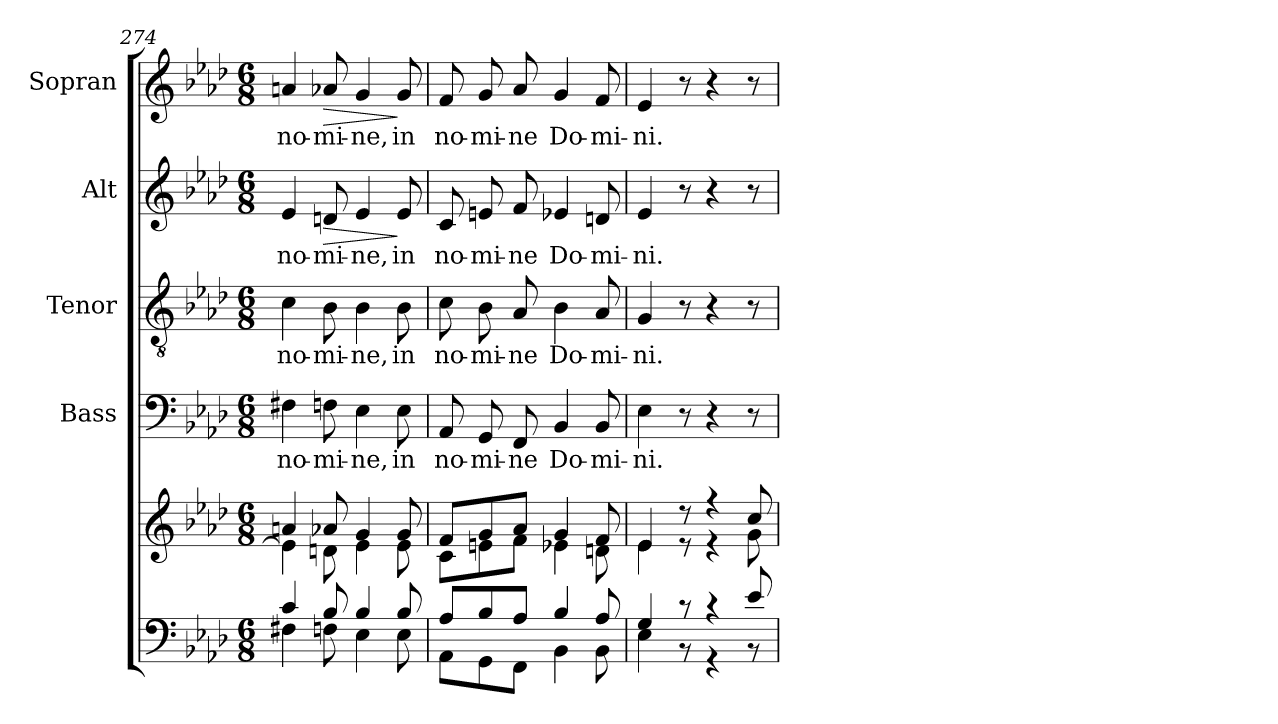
**kern	**kern	**kern	**text	**kern	**text	**kern	**text	**dynam	**kern	**text	**dynam
*part5	*part5	*part4	*part4	*part3	*part3	*part2	*part2	*part2	*part1	*part1	*part1
*staff6	*staff5	*staff4	*staff4	*staff3	*staff3	*staff2	*staff2	*staff2	*staff1	*staff1	*staff1
*	*	*I"Bass	*	*I"Tenor	*	*I"Alt	*	*	*I"Sopran	*	*
*	*	*I'B.	*	*I'T.	*	*I'A.	*	*	*I'S.	*	*
*clefF4	*clefG2	*clefF4	*	*clefGv2	*	*clefG2	*	*	*clefG2	*	*
*k[b-e-a-d-]	*k[b-e-a-d-]	*k[b-e-a-d-]	*	*k[b-e-a-d-]	*	*k[b-e-a-d-]	*	*	*k[b-e-a-d-]	*	*
*A-:	*A-:	*A-:	*	*A-:	*	*A-:	*	*	*A-:	*	*
*M6/8	*M6/8	*M6/8	*	*M6/8	*	*M6/8	*	*	*M6/8	*	*
=274	=274	=274	=274	=274	=274	=274	=274	=274	=274	=274	=274
*^	*^	*	*	*	*	*	*	*	*	*	*
!	!	!	!	!	!LO:LY:b	!	!LO:LY:b	!	!LO:LY:b	!	!	!LO:LY:b	!
4c/	4F#X\	4an/	4e-\]	4F#X\	no-	4c\	no-	4e-/	no-	.	4an/	no-	.
!	!	!	!	!	!LO:LY:b	!	!LO:LY:b	!	!LO:LY:b	!LO:HP:b	!	!LO:LY:b	!LO:HP:b
8B-/	8Fn\	8a-X/	8dn\	8Fn\	-mi-	8B-\	-mi-	8dn/	-mi-	>	8a-X/	-mi-	>
!	!	!	!	!	!LO:LY:b	!	!LO:LY:b	!	!LO:LY:b	!	!	!LO:LY:b	!
4B-/	4E-\	4g/	4e-\	4E-\	-ne,	4B-\	-ne,	4e-/	-ne,	.	4g/	-ne,	.
!	!	!	!	!	!LO:LY:b	!	!LO:LY:b	!	!LO:LY:b	!	!	!LO:LY:b	!
8B-/	8E-\	8g/	8e-\	8E-\	in	8B-\	in	8e-/	in	]	8g/	in	]
=275	=275	=275	=275	=275	=275	=275	=275	=275	=275	=275	=275	=275	=275
!	!	!	!	!	!LO:LY:b	!	!LO:LY:b	!	!LO:LY:b	!	!	!LO:LY:b	!
8A-/L	8AA-\L	8f/L	8c\L	8AA-/	no-	8c\	no-	8c/	no-	.	8f/	no-	.
!	!	!	!	!	!LO:LY:b	!	!LO:LY:b	!	!LO:LY:b	!	!	!LO:LY:b	!
8B-/	8GG\	8g/	8en\	8GG/	-mi-	8B-\	-mi-	8en/	-mi-	.	8g/	-mi-	.
!	!	!	!	!	!LO:LY:b	!	!LO:LY:b	!	!LO:LY:b	!	!	!LO:LY:b	!
8A-/J	8FF\J	8a-/J	8f\J	8FF/	-ne	8A-/	-ne	8f/	-ne	.	8a-/	-ne	.
!	!	!	!	!	!LO:LY:b	!	!LO:LY:b	!	!LO:LY:b	!	!	!LO:LY:b	!
4B-/	4BB-\	4g/	4e-X\	4BB-/	Do-	4B-\	Do-	4e-X/	Do-	.	4g/	Do-	.
!	!	!	!	!	!LO:LY:b	!	!LO:LY:b	!	!LO:LY:b	!	!	!LO:LY:b	!
8A-/	8BB-\	8f/	8dn\	8BB-/	-mi-	8A-/	-mi-	8dn/	-mi-	.	8f/	-mi-	.
=276	=276	=276	=276	=276	=276	=276	=276	=276	=276	=276	=276	=276	=276
!	!	!	!	!	!LO:LY:b	!	!LO:LY:b	!	!LO:LY:b	!	!	!LO:LY:b	!
4G/	4E-\	4e-/	4e-\	4E-\	-ni.	4G/	-ni.	4e-/	-ni.	.	4e-/	-ni.	.
8r	8r	8r	8r	8r	.	8r	.	8r	.	.	8r	.	.
4r	4r	4r	4r	4r	.	4r	.	4r	.	.	4r	.	.
8e-/	8r	8cc/	8g\	8r	.	8r	.	8r	.	.	8r	.	.
*v	*v	*	*	*	*	*	*	*	*	*	*	*	*
*	*v	*v	*	*	*	*	*	*	*	*	*	*
=	=	=	=	=	=	=	=	=	=	=	=
*-	*-	*-	*-	*-	*-	*-	*-	*-	*-	*-	*-
